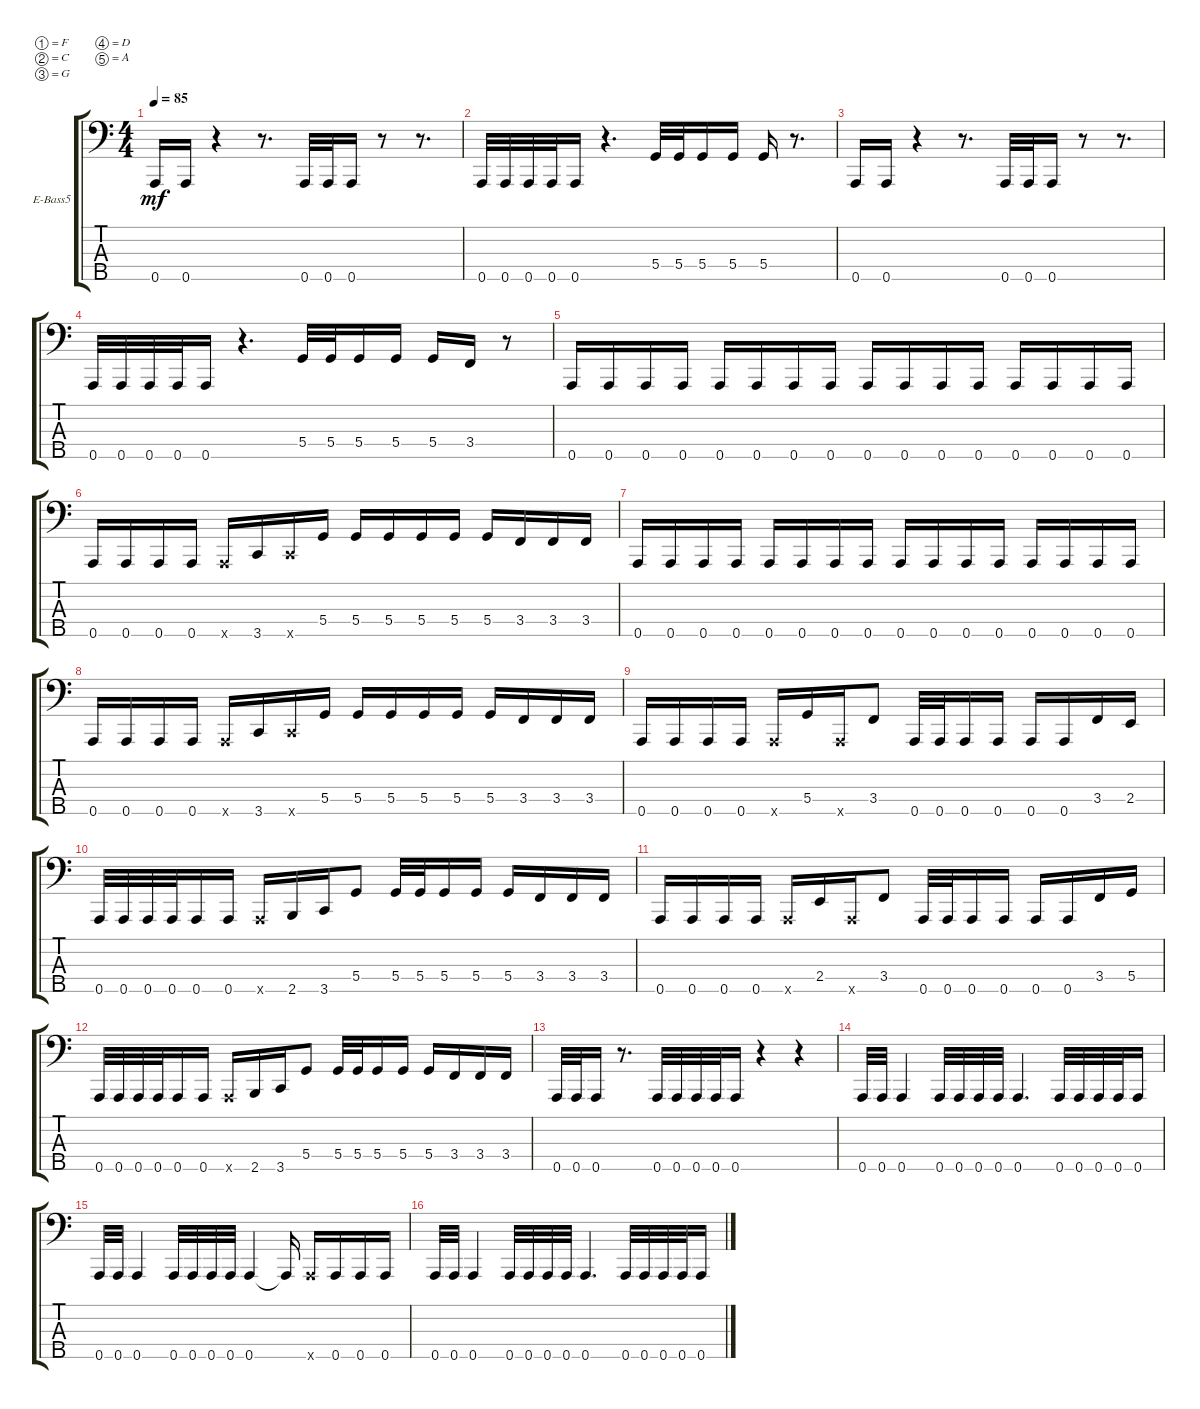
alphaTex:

\defaultSystemsLayout 4
\bracketExtendMode groupsimilarinstruments
\firstSystemTrackNameOrientation horizontal
\otherSystemsTrackNameOrientation horizontal
\track ("Electric Bass" "E-Bass5") {instrument electricbassfinger}
\staff {score tabs}
\tuning (F2 C2 G1 D1 A0)
\ts (4 4)
\tempo 85
\clef f4
\ks c
0.5.16{dy mf instrument electricbassfinger} 0.5.16 r.4 r.8{d} 0.5.32 0.5.32 0.5.16 r.8 r.8{d} |
0.5.32 0.5.32 0.5.32 0.5.32 0.5.16 r.4{d} 5.4.32 5.4.32 5.4.16 5.4.16 5.4.16 r.8{d} |
0.5.16 0.5.16 r.4 r.8{d} 0.5.32 0.5.32 0.5.16 r.8 r.8{d} |
0.5.32 0.5.32 0.5.32 0.5.32 0.5.16 r.4{d} 5.4.32 5.4.32 5.4.16 5.4.16 5.4.16 3.4.16 r.8 |
0.5.16 0.5.16 0.5.16 0.5.16 0.5.16 0.5.16 0.5.16 0.5.16 0.5.16 0.5.16 0.5.16 0.5.16 0.5.16 0.5.16 0.5.16 0.5.16 |
0.5.16 0.5.16 0.5.16 0.5.16 0.5{x}.16 3.5.16 3.5{x}.16 5.4.16 5.4.16 5.4.16 5.4.16 5.4.16 5.4.16 3.4.16 3.4.16 3.4.16 |
0.5.16 0.5.16 0.5.16 0.5.16 0.5.16 0.5.16 0.5.16 0.5.16 0.5.16 0.5.16 0.5.16 0.5.16 0.5.16 0.5.16 0.5.16 0.5.16 |
0.5.16 0.5.16 0.5.16 0.5.16 0.5{x}.16 3.5.16 3.5{x}.16 5.4.16 5.4.16 5.4.16 5.4.16 5.4.16 5.4.16 3.4.16 3.4.16 3.4.16 |
0.5.16 0.5.16 0.5.16 0.5.16 0.5{x}.16 5.4.16 0.5{x}.16 3.4.8 0.5.32 0.5.32 0.5.16 0.5.16 0.5.16 0.5.16 3.4.16 2.4.16 |
0.5.32 0.5.32 0.5.32 0.5.32 0.5.16 0.5.16 0.5{x}.16 2.5.16 3.5.16 5.4.8 5.4.32 5.4.32 5.4.16 5.4.16 5.4.16 3.4.16 3.4.16 3.4.16 |
0.5.16 0.5.16 0.5.16 0.5.16 0.5{x}.16 2.4.16 0.5{x}.16 3.4.8 0.5.32 0.5.32 0.5.16 0.5.16 0.5.16 0.5.16 3.4.16 5.4.16 |
0.5.32 0.5.32 0.5.32 0.5.32 0.5.16 0.5.16 0.5{x}.16 2.5.16 3.5.16 5.4.8 5.4.32 5.4.32 5.4.16 5.4.16 5.4.16 3.4.16 3.4.16 3.4.16 |
0.5.32 0.5.32 0.5.16 r.8{d} 0.5.32 0.5.32 0.5.32 0.5.32 0.5.16 r.4 r.4 |
0.5.32 0.5.32 0.5.4 0.5.32 0.5.32 0.5.32 0.5.32 0.5.4{d} 0.5.32 0.5.32 0.5.32 0.5.32 0.5.16 |
0.5.32 0.5.32 0.5.4 0.5.32 0.5.32 0.5.32 0.5.32 0.5.4 0.5{t}.16 0.5{x}.16 0.5.16 0.5.16 0.5.16 |
0.5.32 0.5.32 0.5.4 0.5.32 0.5.32 0.5.32 0.5.32 0.5.4{d} 0.5.32 0.5.32 0.5.32 0.5.32 0.5.16
